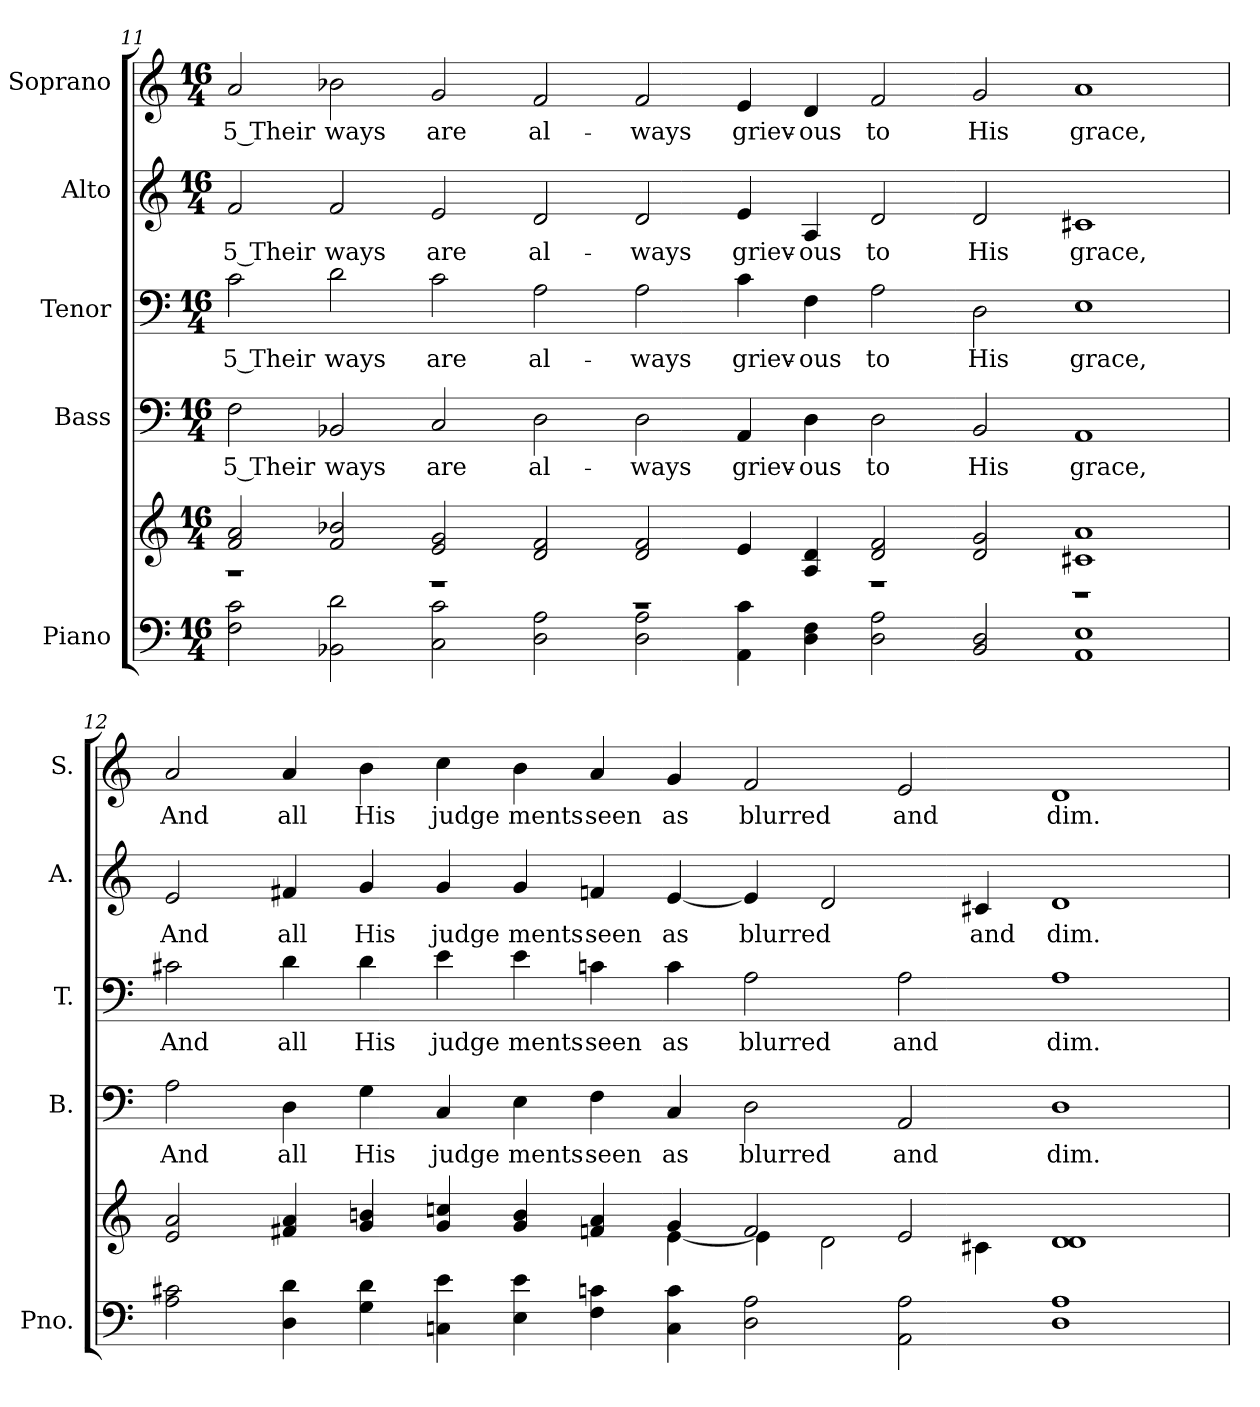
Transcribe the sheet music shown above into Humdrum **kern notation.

**kern	**kern	**kern	**text	**kern	**text	**kern	**text	**kern	**text
*part5	*part5	*part4	*part4	*part3	*part3	*part2	*part2	*part1	*part1
*staff6	*staff5	*staff4	*staff4	*staff3	*staff3	*staff2	*staff2	*staff1	*staff1
*I"Piano	*	*I"Bass	*	*I"Tenor	*	*I"Alto	*	*I"Soprano	*
*I'Pno.	*	*I'B.	*	*I'T.	*	*I'A.	*	*I'S.	*
!!LO:PB:g=z
*clefF4	*clefG2	*clefF4	*	*clefF4	*	*clefG2	*	*clefG2	*
*k[]	*k[]	*k[]	*	*k[]	*	*k[]	*	*k[]	*
*C:	*C:	*C:	*	*C:	*	*C:	*	*C:	*
*M16/4	*M16/4	*M16/4	*	*M16/4	*	*M16/4	*	*M16/4	*
=11	=11	=11	=11	=11	=11	=11	=11	=11	=11
*	*^	*	*	*	*	*	*	*	*
!	!	!	!	!LO:LY:b:color=#000000	!	!	!	!	!	!
!	!	!	!	!	!	!LO:LY:b:color=#000000	!	!	!	!
!	!	!	!	!	!	!	!	!LO:LY:b:color=#000000	!	!
!	!	!	!	!	!	!	!	!	!	!LO:LY:b:color=#000000
2Fi\ 2ci	2fi/ 2ai	1r	2Fi\	5 Their	2ci\	5 Their	2fi/	5 Their	2ai/	5 Their
!	!	!	!	!LO:LY:b:color=#000000	!	!	!	!	!	!
!	!	!	!	!	!	!LO:LY:b:color=#000000	!	!	!	!
!	!	!	!	!	!	!	!	!LO:LY:b:color=#000000	!	!
!	!	!	!	!	!	!	!	!	!	!LO:LY:b:color=#000000
2BB-Xi\ 2di	2fi/ 2b-Xi	.	2BB-Xi/	ways	2di\	ways	2fi/	ways	2b-Xi\	ways
!	!	!	!	!LO:LY:b:color=#000000	!	!	!	!	!	!
!	!	!	!	!	!	!LO:LY:b:color=#000000	!	!	!	!
!	!	!	!	!	!	!	!	!LO:LY:b:color=#000000	!	!
!	!	!	!	!	!	!	!	!	!	!LO:LY:b:color=#000000
2Ci\ 2ci	2ei/ 2gi	1r	2Ci/	are	2ci\	are	2ei/	are	2gi/	are
!	!	!	!	!LO:LY:b:color=#000000	!	!	!	!	!	!
!	!	!	!	!	!	!LO:LY:b:color=#000000	!	!	!	!
!	!	!	!	!	!	!	!	!LO:LY:b:color=#000000	!	!
!	!	!	!	!	!	!	!	!	!	!LO:LY:b:color=#000000
2Di\ 2Ai	2di/ 2fi	.	2Di\	al-	2Ai\	al-	2di/	al-	2fi/	al-
!	!	!	!	!LO:LY:b:color=#000000	!	!	!	!	!	!
!	!	!	!	!	!	!LO:LY:b:color=#000000	!	!	!	!
!	!	!	!	!	!	!	!	!LO:LY:b:color=#000000	!	!
!	!	!	!	!	!	!	!	!	!	!LO:LY:b:color=#000000
2Di\ 2Ai	2di/ 2fi	1r	2Di\	-ways	2Ai\	-ways	2di/	-ways	2fi/	-ways
!	!	!	!	!LO:LY:b:color=#000000	!	!	!	!	!	!
!	!	!	!	!	!	!LO:LY:b:color=#000000	!	!	!	!
!	!	!	!	!	!	!	!	!LO:LY:b:color=#000000	!	!
!	!	!	!	!	!	!	!	!	!	!LO:LY:b:color=#000000
4AAi\ 4ci	4ei/	.	4AAi/	griev-	4ci\	griev-	4ei/	griev-	4ei/	griev-
!	!	!	!	!LO:LY:b:color=#000000	!	!	!	!	!	!
!	!	!	!	!	!	!LO:LY:b:color=#000000	!	!	!	!
!	!	!	!	!	!	!	!	!LO:LY:b:color=#000000	!	!
!	!	!	!	!	!	!	!	!	!	!LO:LY:b:color=#000000
4Di\ 4Fi	4Ai/ 4di	.	4Di\	-ous	4Fi\	-ous	4Ai/	-ous	4di/	-ous
!	!	!	!	!LO:LY:b:color=#000000	!	!	!	!	!	!
!	!	!	!	!	!	!LO:LY:b:color=#000000	!	!	!	!
!	!	!	!	!	!	!	!	!LO:LY:b:color=#000000	!	!
!	!	!	!	!	!	!	!	!	!	!LO:LY:b:color=#000000
2Di\ 2Ai	2di/ 2fi	1r	2Di\	to	2Ai\	to	2di/	to	2fi/	to
!	!	!	!	!LO:LY:b:color=#000000	!	!	!	!	!	!
!	!	!	!	!	!	!LO:LY:b:color=#000000	!	!	!	!
!	!	!	!	!	!	!	!	!LO:LY:b:color=#000000	!	!
!	!	!	!	!	!	!	!	!	!	!LO:LY:b:color=#000000
2BB-i/ 2Di	2di/ 2gi	.	2BB-i/	His	2Di\	His	2di/	His	2gi/	His
!	!	!	!	!LO:LY:b:color=#000000	!	!	!	!	!	!
!	!	!	!	!	!	!LO:LY:b:color=#000000	!	!	!	!
!	!	!	!	!	!	!	!	!LO:LY:b:color=#000000	!	!
!	!	!	!	!	!	!	!	!	!	!LO:LY:b:color=#000000
1AAi 1Ei	1c#Xi 1ai	1r	1AAi	grace,	1Ei	grace,	1c#Xi	grace,	1ai	grace,
=12	=12	=12	=12	=12	=12	=12	=12	=12	=12	=12
!	!	!	!	!LO:LY:b:color=#000000	!	!	!	!	!	!
!	!	!	!	!	!	!LO:LY:b:color=#000000	!	!	!	!
!	!	!	!	!	!	!	!	!LO:LY:b:color=#000000	!	!
!	!	!	!	!	!	!	!	!	!	!LO:LY:b:color=#000000
2Ai\ 2c#Xi	2ei/ 2ai	1ryy	2Ai\	And	2c#Xi\	And	2ei/	And	2ai/	And
!	!	!	!	!LO:LY:b:color=#000000	!	!	!	!	!	!
!	!	!	!	!	!	!LO:LY:b:color=#000000	!	!	!	!
!	!	!	!	!	!	!	!	!LO:LY:b:color=#000000	!	!
!	!	!	!	!	!	!	!	!	!	!LO:LY:b:color=#000000
4Di\ 4di	4f#Xi/ 4ai	.	4Di\	all	4di\	all	4f#Xi/	all	4ai/	all
!	!	!	!	!LO:LY:b:color=#000000	!	!	!	!	!	!
!	!	!	!	!	!	!LO:LY:b:color=#000000	!	!	!	!
!	!	!	!	!	!	!	!	!LO:LY:b:color=#000000	!	!
!	!	!	!	!	!	!	!	!	!	!LO:LY:b:color=#000000
4Gi\ 4di	4gi/ 4bni	.	4Gi\	His	4di\	His	4gi/	His	4bi\	His
!	!	!	!	!LO:LY:b:color=#000000	!	!	!	!	!	!
!	!	!	!	!	!	!LO:LY:b:color=#000000	!	!	!	!
!	!	!	!	!	!	!	!	!LO:LY:b:color=#000000	!	!
!	!	!	!	!	!	!	!	!	!	!LO:LY:b:color=#000000
4Cni\ 4ei	4gi/ 4ccni	2ryy	4Ci/	judge	4ei\	judge	4gi/	judge	4cci\	judge
!	!	!	!	!LO:LY:b:color=#000000	!	!	!	!	!	!
!	!	!	!	!	!	!LO:LY:b:color=#000000	!	!	!	!
!	!	!	!	!	!	!	!	!LO:LY:b:color=#000000	!	!
!	!	!	!	!	!	!	!	!	!	!LO:LY:b:color=#000000
4Ei\ 4ei	4gi/ 4bi	.	4Ei\	ments	4ei\	ments	4gi/	ments	4bi\	ments
!	!	!	!	!LO:LY:b:color=#000000	!	!	!	!	!	!
!	!	!	!	!	!	!LO:LY:b:color=#000000	!	!	!	!
!	!	!	!	!	!	!	!	!LO:LY:b:color=#000000	!	!
!	!	!	!	!	!	!	!	!	!	!LO:LY:b:color=#000000
4Fi\ 4cni	4fni/ 4ai	4ryy	4Fi\	seen	4cni\	seen	4fni/	seen	4ai/	seen
!	!	!	!	!LO:LY:b:color=#000000	!	!	!	!	!	!
!	!	!	!	!	!	!LO:LY:b:color=#000000	!	!	!	!
!	!	!	!	!	!	!	!	!LO:LY:b:color=#000000	!	!
!	!	!	!	!	!	!	!	!	!	!LO:LY:b:color=#000000
4Ci\ 4ci	4gi/	[<4ei\	4Ci/	as	4ci\	as	[<4ei/	as	4gi/	as
!	!	!	!	!LO:LY:b:color=#000000	!	!	!	!	!	!
!	!	!	!	!	!	!LO:LY:b:color=#000000	!	!	!	!
!	!	!	!	!	!	!	!	!LO:LY:b:color=#000000	!	!
!	!	!	!	!	!	!	!	!	!	!LO:LY:b:color=#000000
2Di\ 2Ai	2fi/	4ei\]	2Di\	blurred	2Ai\	blurred	4ei/]	blurred	2fi/	blurred
.	.	2di\	.	.	.	.	2di/	.	.	.
!	!	!	!	!LO:LY:b:color=#000000	!	!	!	!	!	!
!	!	!	!	!	!	!LO:LY:b:color=#000000	!	!	!	!
!	!	!	!	!	!	!	!	!	!	!LO:LY:b:color=#000000
2AAi\ 2Ai	2ei/	.	2AAi/	and	2Ai\	and	.	.	2ei/	and
!	!	!	!	!	!	!	!	!LO:LY:b:color=#000000	!	!
.	.	4c#Xi\	.	.	.	.	4c#Xi/	and	.	.
!	!	!	!	!LO:LY:b:color=#000000	!	!	!	!	!	!
!	!	!	!	!	!	!LO:LY:b:color=#000000	!	!	!	!
!	!	!	!	!	!	!	!	!LO:LY:b:color=#000000	!	!
!	!	!	!	!	!	!	!	!	!	!LO:LY:b:color=#000000
1Di 1Ai	1di 1di	1ryy	1Di	dim.	1Ai	dim.	1di	dim.	1di	dim.
*	*v	*v	*	*	*	*	*	*	*	*
=	=	=	=	=	=	=	=	=	=
*-	*-	*-	*-	*-	*-	*-	*-	*-	*-
